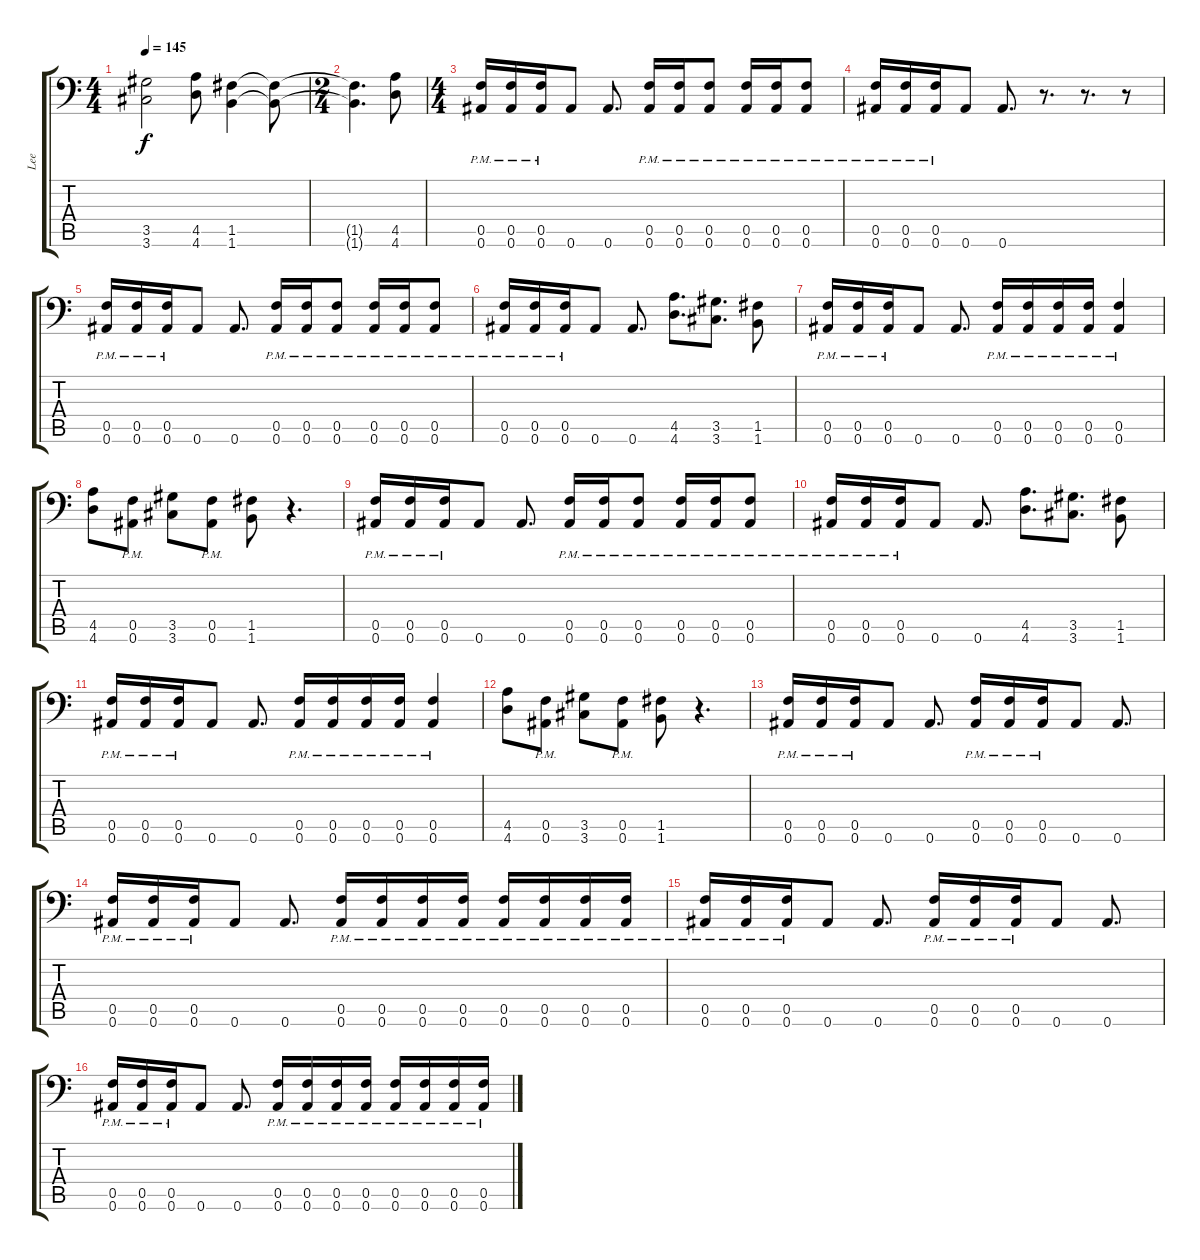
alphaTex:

\track ("Lee" "Lee") {instrument distortionguitar}
\staff {score tabs}
\tuning (C4 G3 Eb3 Bb2 F2 Bb1) {hide}
\ts (4 4)
\tempo 145
\clef f4
\ks c
(3.5{t} 3.6{t}).2{dy f} (4.5 4.6).8 (1.5 1.6).4 (1.5{t} 1.6{t}).8 |
\ts (2 4)
(1.5{t} 1.6{t}).4{d} (4.5 4.6).8 |
\ts (4 4)
(0.5{pm} 0.6{pm}).16 (0.5{pm} 0.6{pm}).16 (0.5{pm} 0.6{pm}).16 0.6.8 0.6.8{d} (0.5{pm} 0.6{pm}).16 (0.5{pm} 0.6{pm}).16 (0.5{pm} 0.6{pm}).8 (0.5{pm} 0.6{pm}).16 (0.5{pm} 0.6{pm}).16 (0.5{pm} 0.6{pm}).8 |
(0.5{pm} 0.6{pm}).16 (0.5{pm} 0.6{pm}).16 (0.5{pm} 0.6{pm}).16 0.6.8 0.6.8{d} r.8{d} r.8{d} r.8 |
(0.5{pm} 0.6{pm}).16 (0.5{pm} 0.6{pm}).16 (0.5{pm} 0.6{pm}).16 0.6.8 0.6.8{d} (0.5{pm} 0.6{pm}).16 (0.5{pm} 0.6{pm}).16 (0.5{pm} 0.6{pm}).8 (0.5{pm} 0.6{pm}).16 (0.5{pm} 0.6{pm}).16 (0.5{pm} 0.6{pm}).8 |
(0.5{pm} 0.6{pm}).16 (0.5{pm} 0.6{pm}).16 (0.5{pm} 0.6{pm}).16 0.6.8 0.6.8{d} (4.5 4.6).8{d} (3.5 3.6).8{d} (1.5 1.6).8 |
(0.5{pm} 0.6{pm}).16 (0.5{pm} 0.6{pm}).16 (0.5{pm} 0.6{pm}).16 0.6.8 0.6.8{d} (0.5{pm} 0.6{pm}).16 (0.5{pm} 0.6{pm}).16 (0.5{pm} 0.6{pm}).16 (0.5{pm} 0.6{pm}).16 (0.5{pm} 0.6{pm}).4 |
(4.5 4.6).8 (0.5{pm} 0.6{pm}).8 (3.5 3.6).8 (0.5{pm} 0.6{pm}).8 (1.5 1.6).8 r.4{d} |
(0.5{pm} 0.6{pm}).16 (0.5{pm} 0.6{pm}).16 (0.5{pm} 0.6{pm}).16 0.6.8 0.6.8{d} (0.5{pm} 0.6{pm}).16 (0.5{pm} 0.6{pm}).16 (0.5{pm} 0.6{pm}).8 (0.5{pm} 0.6{pm}).16 (0.5{pm} 0.6{pm}).16 (0.5{pm} 0.6{pm}).8 |
(0.5{pm} 0.6{pm}).16 (0.5{pm} 0.6{pm}).16 (0.5{pm} 0.6{pm}).16 0.6.8 0.6.8{d} (4.5 4.6).8{d} (3.5 3.6).8{d} (1.5 1.6).8 |
(0.5{pm} 0.6{pm}).16 (0.5{pm} 0.6{pm}).16 (0.5{pm} 0.6{pm}).16 0.6.8 0.6.8{d} (0.5{pm} 0.6{pm}).16 (0.5{pm} 0.6{pm}).16 (0.5{pm} 0.6{pm}).16 (0.5{pm} 0.6{pm}).16 (0.5{pm} 0.6{pm}).4 |
(4.5 4.6).8 (0.5{pm} 0.6{pm}).8 (3.5 3.6).8 (0.5{pm} 0.6{pm}).8 (1.5 1.6).8 r.4{d} |
(0.5{pm} 0.6{pm}).16 (0.5{pm} 0.6{pm}).16 (0.5{pm} 0.6{pm}).16 0.6.8 0.6.8{d} (0.5{pm} 0.6{pm}).16 (0.5{pm} 0.6{pm}).16 (0.5{pm} 0.6{pm}).16 0.6.8 0.6.8{d} |
(0.5{pm} 0.6{pm}).16 (0.5{pm} 0.6{pm}).16 (0.5{pm} 0.6{pm}).16 0.6.8 0.6.8{d} (0.5{pm} 0.6{pm}).16 (0.5{pm} 0.6{pm}).16 (0.5{pm} 0.6{pm}).16 (0.5{pm} 0.6{pm}).16 (0.5{pm} 0.6{pm}).16 (0.5{pm} 0.6{pm}).16 (0.5{pm} 0.6{pm}).16 (0.5{pm} 0.6{pm}).16 |
(0.5{pm} 0.6{pm}).16 (0.5{pm} 0.6{pm}).16 (0.5{pm} 0.6{pm}).16 0.6.8 0.6.8{d} (0.5{pm} 0.6{pm}).16 (0.5{pm} 0.6{pm}).16 (0.5{pm} 0.6{pm}).16 0.6.8 0.6.8{d} |
(0.5{pm} 0.6{pm}).16 (0.5{pm} 0.6{pm}).16 (0.5{pm} 0.6{pm}).16 0.6.8 0.6.8{d} (0.5{pm} 0.6{pm}).16 (0.5{pm} 0.6{pm}).16 (0.5{pm} 0.6{pm}).16 (0.5{pm} 0.6{pm}).16 (0.5{pm} 0.6{pm}).16 (0.5{pm} 0.6{pm}).16 (0.5{pm} 0.6{pm}).16 (0.5{pm} 0.6{pm}).16
